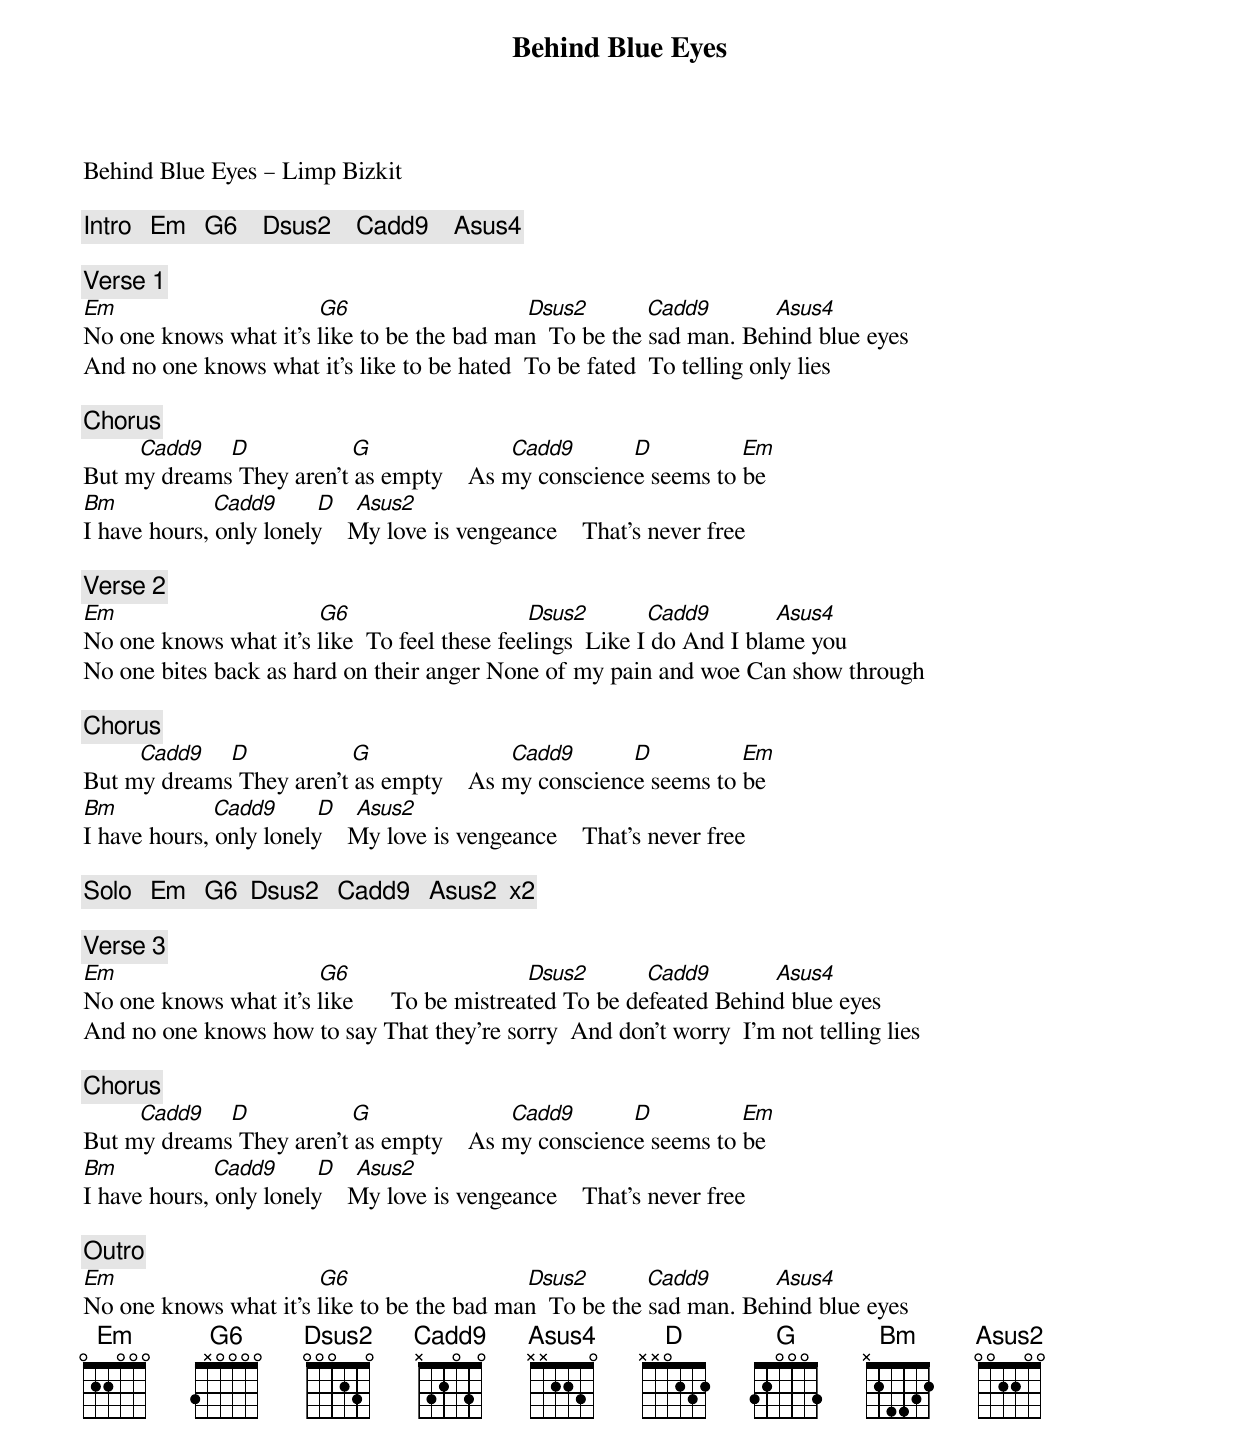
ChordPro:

{title: Behind Blue Eyes}
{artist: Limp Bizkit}
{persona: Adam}
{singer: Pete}
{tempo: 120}
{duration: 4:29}
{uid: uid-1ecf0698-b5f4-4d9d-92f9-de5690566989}
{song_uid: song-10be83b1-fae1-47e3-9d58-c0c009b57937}



Behind Blue Eyes – Limp Bizkit

{comment: Intro   Em   G6    Dsus2    Cadd9    Asus4}

{comment: Verse 1}
[Em]                                [G6]                            [Dsus2]		       [Cadd9]    	    	[Asus4]
No one knows what it's like to be the bad man 	To be the sad man. Behind blue eyes
And no one knows what it's like to be hated 	To be fated 	To telling only lies

{comment: Chorus}
         [Cadd9]   	[D]              		[G]                      [Cadd9]         [D]             	[Em]
But my dreams They aren't as empty    As my conscience seems to be
[Bm]               [Cadd9]		    [D]			[Asus2]
I have hours, only lonely    My love is vengeance    That's never free

{comment: Verse 2}
[Em]                                [G6]                            [Dsus2]		       [Cadd9]    	    	[Asus4]
No one knows what it's like  To feel these feelings 	Like I do	And I blame you
No one bites back as hard on their anger None of my pain and woe Can show through

{comment: Chorus}
         [Cadd9]   	[D]              		[G]                      [Cadd9]         [D]             	[Em]
But my dreams They aren't as empty    As my conscience seems to be
[Bm]               [Cadd9]		    [D]			[Asus2]
I have hours, only lonely    My love is vengeance    That's never free

{comment: Solo 		Em   G6  Dsus2   Cadd9   Asus2  x2}

{comment: Verse 3}
[Em]                                [G6]                            [Dsus2]		       [Cadd9]    	    	[Asus4]
No one knows what it's like      To be mistreated	To be defeated	Behind blue eyes
And no one knows how to say That they’re sorry 	And don’t worry 	I’m not telling lies

{comment: Chorus}
         [Cadd9]   	[D]              		[G]                      [Cadd9]         [D]             	[Em]
But my dreams They aren't as empty    As my conscience seems to be
[Bm]               [Cadd9]		    [D]			[Asus2]
I have hours, only lonely    My love is vengeance    That's never free

{comment: Outro}
[Em]                                [G6]                            [Dsus2]		       [Cadd9]    	    	[Asus4]
No one knows what it's like to be the bad man 	To be the sad man. Behind blue eyes
